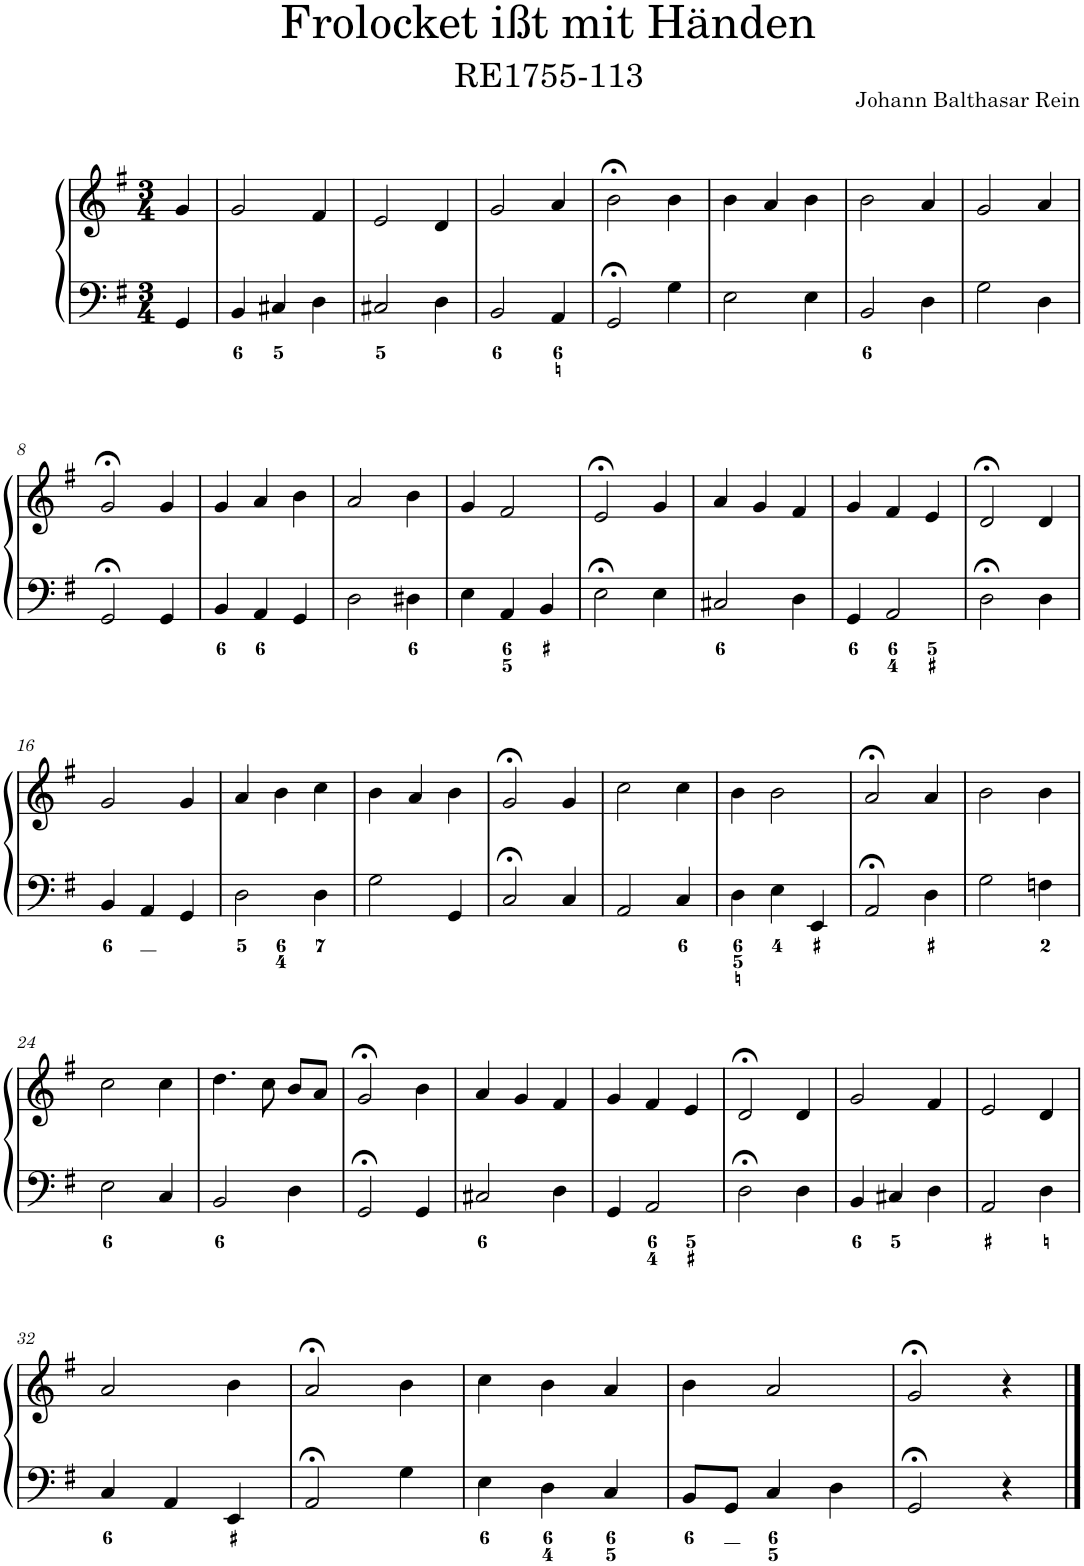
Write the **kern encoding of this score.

**kern	**kern
*part1	*part1
*staff2	*staff1
*I"Piano	*
*I'Pno.	*
*clefF4	*clefG2
*k[f#]	*k[f#]
*M3/4	*M3/4
=	=
4GG/	4g/
=1	=1
4BB/	2g/
4C#X/	.
4D\	4f#/
=2	=2
2C#X/	2e/
4D\	4d/
=3	=3
2BB/	2g/
4AA/	4a/
=4	=4
2GG;</	2b;<\
4G\	4b\
=5	=5
2E\	4b\
.	4a/
4E\	4b\
=6	=6
2BB/	2b\
4D\	4a/
=7	=7
2G\	2g/
4D\	4a/
!!LO:LB:g=z
=8	=8
2GG;</	2g;</
4GG/	4g/
=9	=9
4BB/	4g/
4AA/	4a/
4GG/	4b\
=10	=10
2D\	2a/
4D#X\	4b\
=11	=11
4E\	4g/
4AA/	2f#/
4BB/	.
=12	=12
2E;<\	2e;</
4E\	4g/
=13	=13
2C#X/	4a/
.	4g/
4D\	4f#/
=14	=14
4GG/	4g/
2AA/	4f#/
.	4e/
=15	=15
2D;<\	2d;</
4D\	4d/
!!LO:LB:g=z
=16	=16
4BB/	2g/
4AA/	.
4GG/	4g/
=17	=17
2D\	4a/
.	4b\
4D\	4cc\
=18	=18
2G\	4b\
.	4a/
4GG/	4b\
=19	=19
2C;</	2g;</
4C/	4g/
=20	=20
2AA/	2cc\
4C/	4cc\
=21	=21
4D\	4b\
4E\	2b\
4EE/	.
=22	=22
2AA;</	2a;</
4D\	4a/
=23	=23
2G\	2b\
4Fn\	4b\
!!LO:LB:g=z
=24	=24
2E\	2cc\
4C/	4cc\
=25	=25
2BB/	4.dd\
.	8cc\
4D\	8b/L
.	8a/J
=26	=26
2GG;</	2g;</
4GG/	4b\
=27	=27
2C#X/	4a/
.	4g/
4D\	4f#/
=28	=28
4GG/	4g/
2AA/	4f#/
.	4e/
=29	=29
2D;<\	2d;</
4D\	4d/
=30	=30
4BB/	2g/
4C#X/	.
4D\	4f#/
=31	=31
2AA/	2e/
4D\	4d/
!!LO:LB:g=z
=32	=32
4C/	2a/
4AA/	.
4EE/	4b\
=33	=33
2AA;</	2a;</
4G\	4b\
=34	=34
4E\	4cc\
4D\	4b\
4C/	4a/
=35	=35
8BB/L	4b\
8GG/J	.
4C/	2a/
4D\	.
=36	=36
2GG;</	2g;</
4r	4r
==	==
*-	*-
